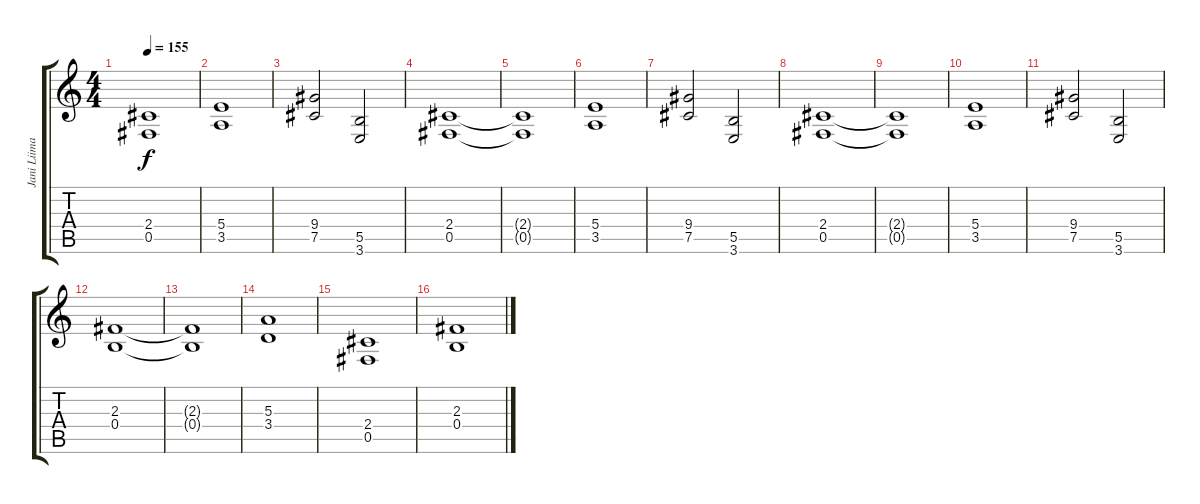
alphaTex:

\track ("Jani Liimatainen-acc." "Jani Liima") {instrument distortionguitar}
\staff {score tabs}
\tuning (Db4 Ab3 E3 B2 Gb2 Db2) {hide}
\ts (4 4)
\tempo 155
\clef g2
\ks c
(2.4{t} 0.5{t}).1{dy f} |
(5.4 3.5).1 |
(9.4 7.5).2 (5.5 3.6).2 |
(2.4 0.5).1 |
(2.4{t} 0.5{t}).1 |
(5.4 3.5).1 |
(9.4 7.5).2 (5.5 3.6).2 |
(2.4 0.5).1 |
(2.4{t} 0.5{t}).1 |
(5.4 3.5).1 |
(9.4 7.5).2 (5.5 3.6).2 |
(2.3 0.4).1 |
(2.3{t} 0.4{t}).1 |
(5.3 3.4).1 |
(2.4 0.5).1 |
(2.3 0.4).1
